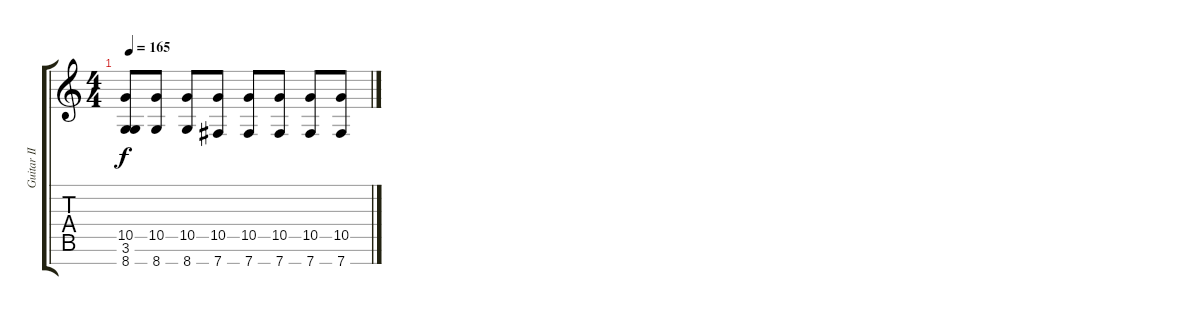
\track ("Guitar II" "Guitar II") {instrument distortionguitar}
\staff {score tabs}
\tuning (E4 B3 Gb3 D3 A2 E2 B1) {hide}
\ts (4 4)
\tempo 165
\clef g2
\ks c
(10.5 3.6{t} 8.7).8{dy f} (10.5 8.7).8 (10.5 8.7).8 (10.5 7.7).8 (10.5 7.7).8 (10.5 7.7).8 (10.5 7.7).8 (10.5 7.7).8
